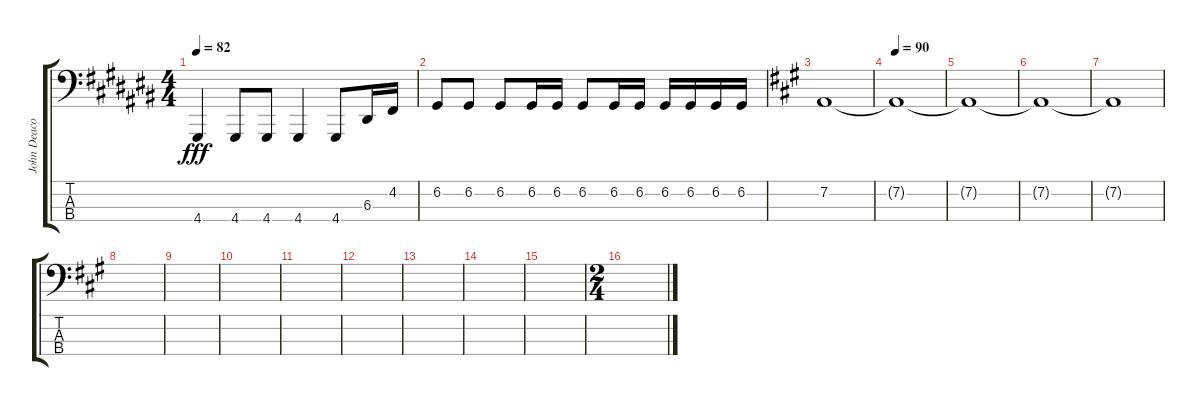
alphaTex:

\track ("John Deacon" "John Deaco") {instrument lead8bassandlead}
\staff {score tabs}
\tuning (G2 D2 A1 E1) {hide}
\ts (4 4)
\tempo 82
\clef f4
\ks c#
4.4.4{dy fff} 4.4.8 4.4.8 4.4.4 4.4.8 6.3.16 4.2.16 |
6.2.8 6.2.8 6.2.8 6.2.16 6.2.16 6.2.8 6.2.16 6.2.16 6.2.16 6.2.16 6.2.16 6.2.16 |
\ks a
7.2.1 |
\tempo 90
7.2{t}.1 |
7.2{t}.1 |
7.2{t}.1 |
7.2{t}.1 |
|
|
|
|
|
|
|
|
\ts (2 4)
